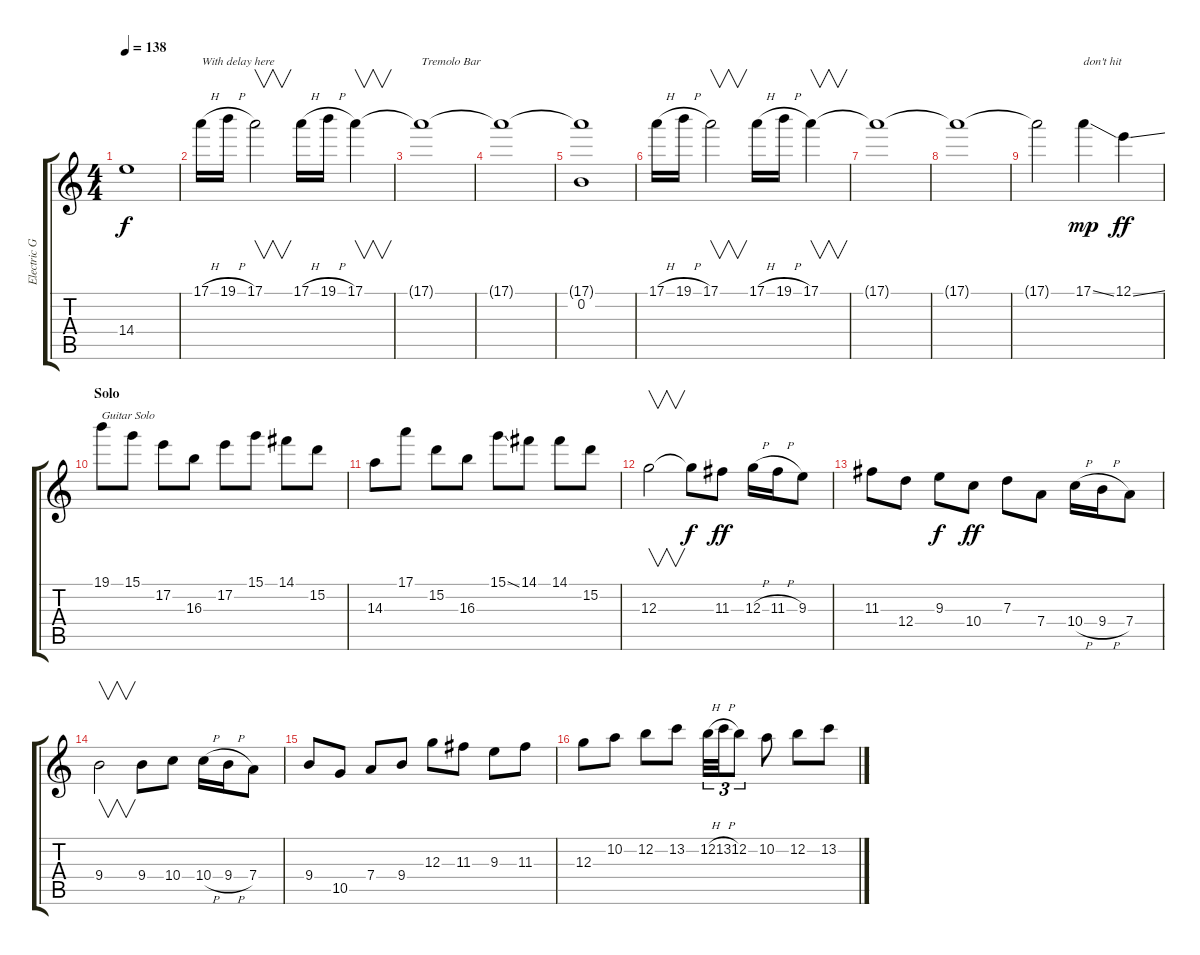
\track ("Electric Guitar" "Electric G") {instrument distortionguitar}
\staff {score tabs}
\tuning (E4 B3 G3 D3 A2 E2) {hide}
\ts (4 4)
\tempo 138
\clef g2
\ks c
14.4{t}.1{dy f} |
17.1{h}.16{txt "With delay here"} 19.1{h}.16 17.1.2{v} 17.1{h}.16 19.1{h}.16 17.1.4{v} |
17.1{t}.1{txt "Tremolo Bar"} |
17.1{t}.1 |
(17.1{t} 0.2).1 |
17.1{h}.16 19.1{h}.16 17.1.2{v} 17.1{h}.16 19.1{h}.16 17.1.4{v} |
17.1{t}.1 |
17.1{t}.1 |
17.1{t}.2 17.1{ss}.4{txt "don't hit" dy mp} 12.1{ss}.4{dy ff} |
\section ("" "Solo")
19.1.8{txt "Guitar Solo" volume 16} 15.1.8 17.2.8 16.3.8 17.2.8 15.1.8 14.1.8 15.2.8 |
14.3.8 17.1.8 15.2.8 16.3.8 15.1{ss}.8 14.1.8 14.1.8 15.2.8 |
12.3.2{v} 12.3{t}.8{dy f} 11.3.8{dy ff} 12.3{h}.16 11.3{h}.16 9.3.8 |
11.3.8 12.4.8 9.3.8{dy f} 10.4.8{dy ff} 7.3.8 7.4.8 10.4{h}.16 9.4{h}.16 7.4.8 |
9.4.2{v} 9.4.8 10.4.8 10.4{h}.16 9.4{h}.16 7.4.8 |
9.4.8 10.5.8 7.4.8 9.4.8 12.3.8 11.3.8 9.3.8 11.3.8 |
12.3.8 10.2.8 12.2.8 13.2.8 12.2{h}.32{tu (3 2)} 13.2{h}.32{tu (3 2)} 12.2.8{tu (3 2)} 10.2.8 12.2.8 13.2.8
